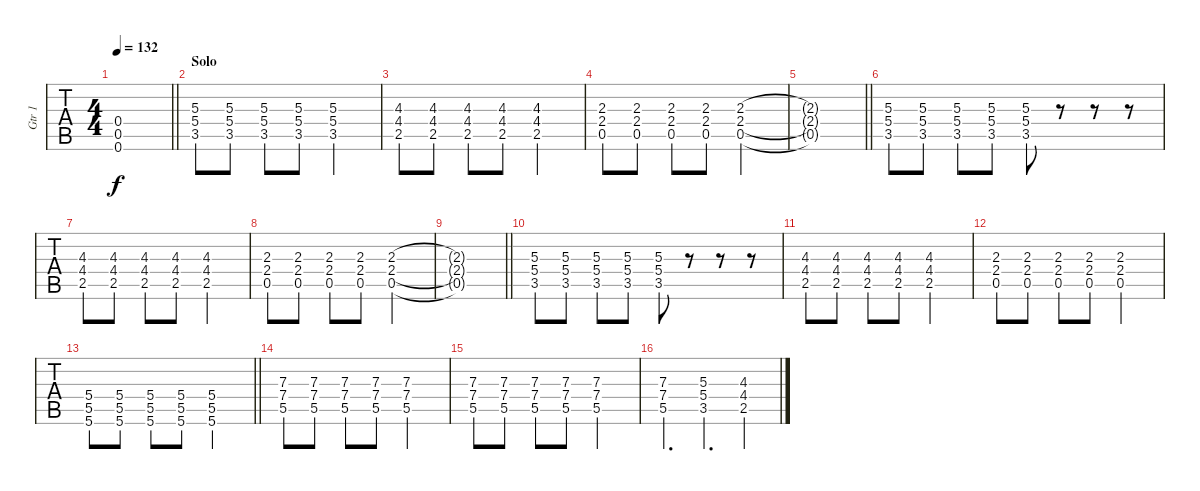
\track ("Gtr 1" "Gtr 1") {instrument overdrivenguitar}
\staff {tabs}
\tuning (D4 A3 F3 C3 G2 C2) {hide}
\ts (4 4)
\tempo 132
\clef g2
\barLineRight lightlight
\ks bb
(0.4{t} 0.5{t} 0.6{t}).1{dy f} |
\section ("" "Solo")
(5.3 5.4 3.5).8 (5.3 5.4 3.5).8 (5.3 5.4 3.5).8 (5.3 5.4 3.5).8 (5.3 5.4 3.5).2 |
(4.3 4.4 2.5).8 (4.3 4.4 2.5).8 (4.3 4.4 2.5).8 (4.3 4.4 2.5).8 (4.3 4.4 2.5).2 |
(2.3 2.4 0.5).8 (2.3 2.4 0.5).8 (2.3 2.4 0.5).8 (2.3 2.4 0.5).8 (2.3 2.4 0.5).2 |
\barLineRight lightlight
(2.3{t} 2.4{t} 0.5{t}).1 |
(5.3 5.4 3.5).8 (5.3 5.4 3.5).8 (5.3 5.4 3.5).8 (5.3 5.4 3.5).8 (5.3 5.4 3.5).8 r.8 r.8 r.8 |
(4.3 4.4 2.5).8 (4.3 4.4 2.5).8 (4.3 4.4 2.5).8 (4.3 4.4 2.5).8 (4.3 4.4 2.5).2 |
(2.3 2.4 0.5).8 (2.3 2.4 0.5).8 (2.3 2.4 0.5).8 (2.3 2.4 0.5).8 (2.3 2.4 0.5).2 |
\barLineRight lightlight
(2.3{t} 2.4{t} 0.5{t}).1 |
(5.3 5.4 3.5).8 (5.3 5.4 3.5).8 (5.3 5.4 3.5).8 (5.3 5.4 3.5).8 (5.3 5.4 3.5).8 r.8 r.8 r.8 |
(4.3 4.4 2.5).8 (4.3 4.4 2.5).8 (4.3 4.4 2.5).8 (4.3 4.4 2.5).8 (4.3 4.4 2.5).2 |
(2.3 2.4 0.5).8 (2.3 2.4 0.5).8 (2.3 2.4 0.5).8 (2.3 2.4 0.5).8 (2.3 2.4 0.5).2 |
\barLineRight lightlight
(5.4 5.5 5.6).8 (5.4 5.5 5.6).8 (5.4 5.5 5.6).8 (5.4 5.5 5.6).8 (5.4 5.5 5.6).2 |
(7.3 7.4 5.5).8 (7.3 7.4 5.5).8 (7.3 7.4 5.5).8 (7.3 7.4 5.5).8 (7.3 7.4 5.5).2 |
(7.3 7.4 5.5).8 (7.3 7.4 5.5).8 (7.3 7.4 5.5).8 (7.3 7.4 5.5).8 (7.3 7.4 5.5).2 |
(7.3 7.4 5.5).4{d} (5.3 5.4 3.5).4{d} (4.3 4.4 2.5).4
